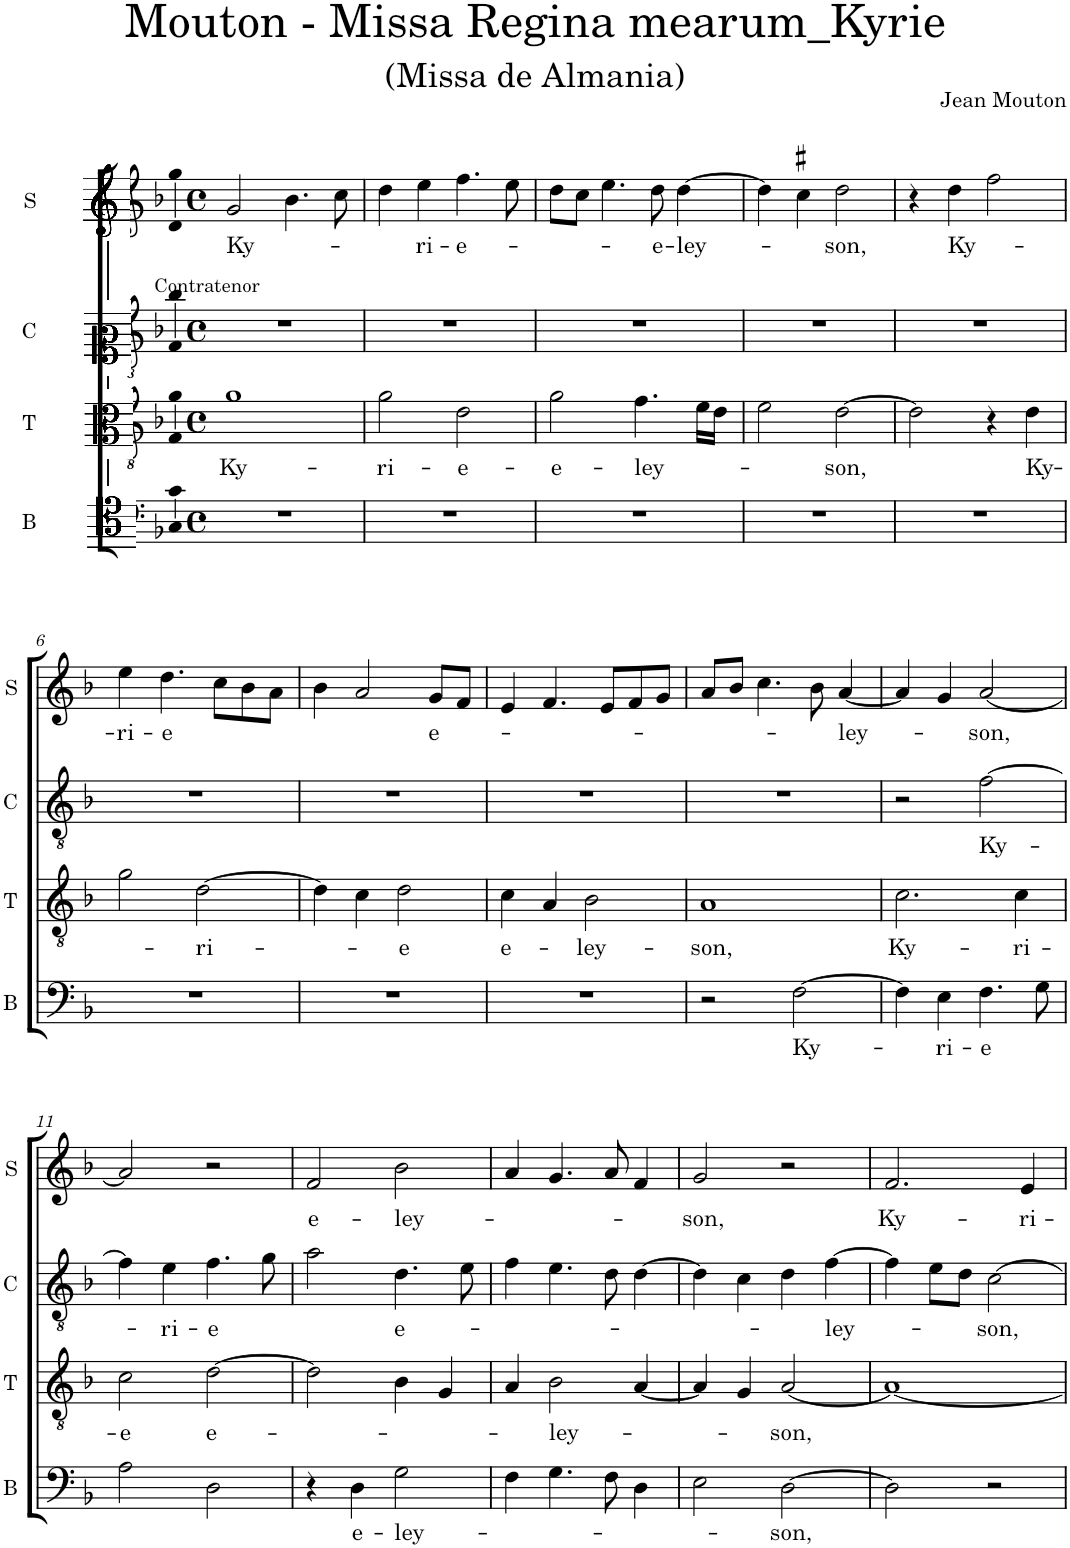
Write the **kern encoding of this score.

**kern	**text	**kern	**text	**kern	**text	**kern	**text
*part4	*part4	*part3	*part3	*part2	*part2	*part1	*part1
*staff4	*staff4	*staff3	*staff3	*staff2	*staff2	*staff1	*staff1
*I"B	*	*I"T	*	*I"C	*	*I"S	*
*I'B	*	*I'T	*	*I'C	*	*I'S	*
*clefF4	*	*clefGv2	*	*clefGv2	*	*clefG2	*
*	*	*	*	*Trd4c7	*	*	*
*k[b-]	*	*k[b-]	*	*k[b-]	*	*k[b-]	*
*M4/4	*	*M4/4	*	*M4/4	*	*M4/4	*
*met(c)	*	*met(c)	*	*met(c)	*	*met(c)	*
=1	=1	=1	=1	=1	=1	=1	=1
!	!	!	!	!LO:TX:a:t=Contratenor	!	!	!
!	!	!	!LO:LY:b	!	!	!	!LO:LY:b
1r	.	1g	Ky-	1r	.	2g/	Ky-
.	.	.	.	.	.	4.b-\	.
.	.	.	.	.	.	8cc\	.
=2	=2	=2	=2	=2	=2	=2	=2
!	!	!	!LO:LY:b	!	!	!	!
1r	.	2g\	-ri-	1r	.	4dd\	.
!	!	!	!	!	!	!	!LO:LY:b
.	.	.	.	.	.	4ee\	-ri-
!	!	!	!LO:LY:b	!	!	!	!LO:LY:b
.	.	2d\	-e-	.	.	4.ff\	-e-
.	.	.	.	.	.	8ee\	.
=3	=3	=3	=3	=3	=3	=3	=3
!	!	!	!LO:LY:b	!	!	!	!
1r	.	2g\	-e-	1r	.	8dd\L	.
.	.	.	.	.	.	8cc\J	.
.	.	.	.	.	.	4.ee\	.
!	!	!	!LO:LY:b	!	!	!	!
.	.	4.f\	-ley-	.	.	.	.
!	!	!	!	!	!	!	!LO:LY:b
.	.	.	.	.	.	8dd\	-e-
!	!	!	!	!	!	!	!LO:LY:b
.	.	.	.	.	.	[4dd\	-ley-
.	.	16e\LL	.	.	.	.	.
.	.	16d\JJ	.	.	.	.	.
=4	=4	=4	=4	=4	=4	=4	=4
1r	.	2e\	.	1r	.	4dd\]	.
.	.	.	.	.	.	4cc#X\	.
!	!	!	!LO:LY:b	!	!	!	!LO:LY:b
.	.	[2d\	-son,	.	.	2dd\	-son,
=5	=5	=5	=5	=5	=5	=5	=5
1r	.	2d\]	.	1r	.	4r	.
!	!	!	!	!	!	!	!LO:LY:b
.	.	.	.	.	.	4dd\	Ky-
.	.	4r	.	.	.	2ff\	.
!	!	!	!LO:LY:b	!	!	!	!
.	.	4d\	Ky-	.	.	.	.
!!LO:LB:g=z
=6	=6	=6	=6	=6	=6	=6	=6
!	!	!	!	!	!	!	!LO:LY:b
1r	.	2g\	.	1r	.	4ee\	-ri-
!	!	!	!	!	!	!	!LO:LY:b
.	.	.	.	.	.	4.dd\	-e
!	!	!	!LO:LY:b	!	!	!	!
.	.	[2d\	-ri-	.	.	.	.
.	.	.	.	.	.	8cc\L	.
.	.	.	.	.	.	8b-\	.
.	.	.	.	.	.	8a\J	.
=7	=7	=7	=7	=7	=7	=7	=7
1r	.	4d\]	.	1r	.	4b-\	.
.	.	4c\	.	.	.	2a/	.
!	!	!	!LO:LY:b	!	!	!	!
.	.	2d\	-e	.	.	.	.
!	!	!	!	!	!	!	!LO:LY:b
.	.	.	.	.	.	8g/L	e-
.	.	.	.	.	.	8f/J	.
=8	=8	=8	=8	=8	=8	=8	=8
!	!	!	!LO:LY:b	!	!	!	!
1r	.	4c\	e-	1r	.	4e/	.
.	.	4A/	.	.	.	4.f/	.
!	!	!	!LO:LY:b	!	!	!	!
.	.	2B-\	-ley-	.	.	.	.
.	.	.	.	.	.	8e/L	.
.	.	.	.	.	.	8f/	.
.	.	.	.	.	.	8g/J	.
=9	=9	=9	=9	=9	=9	=9	=9
!	!	!	!LO:LY:b	!	!	!	!
2r	.	1A	-son,	1r	.	8a/L	.
.	.	.	.	.	.	8b-/J	.
.	.	.	.	.	.	4.cc\	.
!	!LO:LY:b	!	!	!	!	!	!
[2F\	Ky-	.	.	.	.	.	.
.	.	.	.	.	.	8b-\	.
!	!	!	!	!	!	!	!LO:LY:b
.	.	.	.	.	.	[4a/	-ley-
=10	=10	=10	=10	=10	=10	=10	=10
!	!	!	!LO:LY:b	!	!	!	!
4F\]	.	2.c\	Ky-	2r	.	4a/]	.
!	!LO:LY:b	!	!	!	!	!	!
4E\	-ri-	.	.	.	.	4g/	.
!	!LO:LY:b	!	!	!	!LO:LY:b	!	!LO:LY:b
4.F\	-e	.	.	[2f\	Ky-	[2a/	-son,
!	!	!	!LO:LY:b	!	!	!	!
.	.	4c\	-ri-	.	.	.	.
8G\	.	.	.	.	.	.	.
!!LO:LB:g=z
=11	=11	=11	=11	=11	=11	=11	=11
!	!	!	!LO:LY:b	!	!	!	!
2A\	.	2c\	-e	4f\]	.	2a/]	.
!	!	!	!	!	!LO:LY:b	!	!
.	.	.	.	4e\	-ri-	.	.
!	!	!	!LO:LY:b	!	!LO:LY:b	!	!
2D\	.	[2d\	e-	4.f\	-e	2r	.
.	.	.	.	8g\	.	.	.
=12	=12	=12	=12	=12	=12	=12	=12
!	!	!	!	!	!	!	!LO:LY:b
4r	.	2d\]	.	2a\	.	2f/	e-
!	!LO:LY:b	!	!	!	!	!	!
4D\	e-	.	.	.	.	.	.
!	!LO:LY:b	!	!	!	!LO:LY:b	!	!LO:LY:b
2G\	-ley-	4B-\	.	4.d\	e-	2b-\	-ley-
.	.	4G/	.	.	.	.	.
.	.	.	.	8e\	.	.	.
=13	=13	=13	=13	=13	=13	=13	=13
4F\	.	4A/	.	4f\	.	4a/	.
!	!	!	!LO:LY:b	!	!	!	!
4.G\	.	2B-\	-ley-	4.e\	.	4.g/	.
8F\	.	.	.	8d\	.	8a/	.
4D\	.	[4A/	.	[4d\	.	4f/	.
=14	=14	=14	=14	=14	=14	=14	=14
!	!	!	!	!	!	!	!LO:LY:b
2E\	.	4A/]	.	4d\]	.	2g/	-son,
.	.	4G/	.	4c\	.	.	.
!	!LO:LY:b	!	!LO:LY:b	!	!	!	!
[2D\	-son,	[2A/	-son,	4d\	.	2r	.
!	!	!	!	!	!LO:LY:b	!	!
.	.	.	.	[4f\	ley-	.	.
=15	=15	=15	=15	=15	=15	=15	=15
!	!	!	!	!	!	!	!LO:LY:b
2D\]	.	1A_	.	4f\]	.	2.f/	Ky-
.	.	.	.	8e\L	.	.	.
.	.	.	.	8d\J	.	.	.
!	!	!	!	!	!LO:LY:b	!	!
2r	.	.	.	[2c\	-son,	.	.
!	!	!	!	!	!	!	!LO:LY:b
.	.	.	.	.	.	4e/	-ri-
=	=	=	=	=	=	=	=
*-	*-	*-	*-	*-	*-	*-	*-
